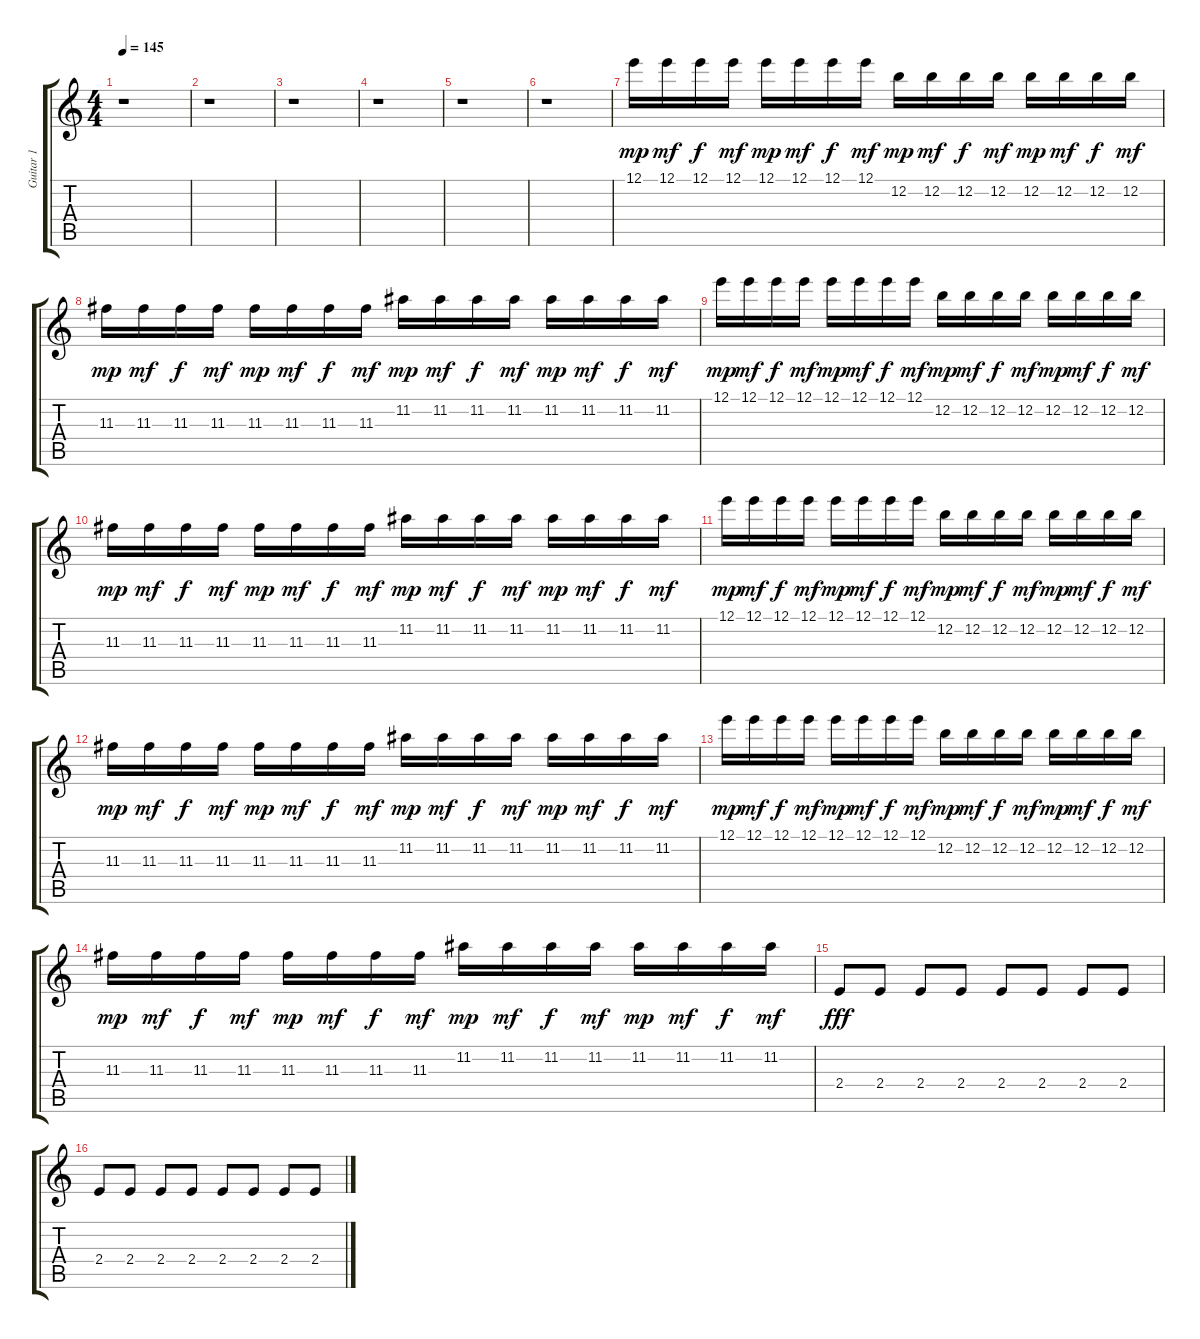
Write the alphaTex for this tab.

\track ("Guitar 1" "Guitar 1") {instrument overdrivenguitar}
\staff {score tabs}
\tuning (E4 B3 G3 D3 A2 E2) {hide}
\ts (4 4)
\tempo 145
\clef g2
\ks c
r.1{dy fff} |
r.1 |
r.1 |
r.1 |
r.1 |
r.1 |
12.1.16{dy mp} 12.1.16{dy mf} 12.1.16{dy f} 12.1.16{dy mf} 12.1.16{dy mp} 12.1.16{dy mf} 12.1.16{dy f} 12.1.16{dy mf} 12.2.16{dy mp} 12.2.16{dy mf} 12.2.16{dy f} 12.2.16{dy mf} 12.2.16{dy mp} 12.2.16{dy mf} 12.2.16{dy f} 12.2.16{dy mf} |
11.3.16{dy mp} 11.3.16{dy mf} 11.3.16{dy f} 11.3.16{dy mf} 11.3.16{dy mp} 11.3.16{dy mf} 11.3.16{dy f} 11.3.16{dy mf} 11.2.16{dy mp} 11.2.16{dy mf} 11.2.16{dy f} 11.2.16{dy mf} 11.2.16{dy mp} 11.2.16{dy mf} 11.2.16{dy f} 11.2.16{dy mf} |
12.1.16{dy mp} 12.1.16{dy mf} 12.1.16{dy f} 12.1.16{dy mf} 12.1.16{dy mp} 12.1.16{dy mf} 12.1.16{dy f} 12.1.16{dy mf} 12.2.16{dy mp} 12.2.16{dy mf} 12.2.16{dy f} 12.2.16{dy mf} 12.2.16{dy mp} 12.2.16{dy mf} 12.2.16{dy f} 12.2.16{dy mf} |
11.3.16{dy mp} 11.3.16{dy mf} 11.3.16{dy f} 11.3.16{dy mf} 11.3.16{dy mp} 11.3.16{dy mf} 11.3.16{dy f} 11.3.16{dy mf} 11.2.16{dy mp} 11.2.16{dy mf} 11.2.16{dy f} 11.2.16{dy mf} 11.2.16{dy mp} 11.2.16{dy mf} 11.2.16{dy f} 11.2.16{dy mf} |
12.1.16{dy mp} 12.1.16{dy mf} 12.1.16{dy f} 12.1.16{dy mf} 12.1.16{dy mp} 12.1.16{dy mf} 12.1.16{dy f} 12.1.16{dy mf} 12.2.16{dy mp} 12.2.16{dy mf} 12.2.16{dy f} 12.2.16{dy mf} 12.2.16{dy mp} 12.2.16{dy mf} 12.2.16{dy f} 12.2.16{dy mf} |
11.3.16{dy mp} 11.3.16{dy mf} 11.3.16{dy f} 11.3.16{dy mf} 11.3.16{dy mp} 11.3.16{dy mf} 11.3.16{dy f} 11.3.16{dy mf} 11.2.16{dy mp} 11.2.16{dy mf} 11.2.16{dy f} 11.2.16{dy mf} 11.2.16{dy mp} 11.2.16{dy mf} 11.2.16{dy f} 11.2.16{dy mf} |
12.1.16{dy mp} 12.1.16{dy mf} 12.1.16{dy f} 12.1.16{dy mf} 12.1.16{dy mp} 12.1.16{dy mf} 12.1.16{dy f} 12.1.16{dy mf} 12.2.16{dy mp} 12.2.16{dy mf} 12.2.16{dy f} 12.2.16{dy mf} 12.2.16{dy mp} 12.2.16{dy mf} 12.2.16{dy f} 12.2.16{dy mf} |
11.3.16{dy mp} 11.3.16{dy mf} 11.3.16{dy f} 11.3.16{dy mf} 11.3.16{dy mp} 11.3.16{dy mf} 11.3.16{dy f} 11.3.16{dy mf} 11.2.16{dy mp} 11.2.16{dy mf} 11.2.16{dy f} 11.2.16{dy mf} 11.2.16{dy mp} 11.2.16{dy mf} 11.2.16{dy f} 11.2.16{dy mf} |
2.4.8{dy fff} 2.4.8 2.4.8 2.4.8 2.4.8 2.4.8 2.4.8 2.4.8 |
2.4.8 2.4.8 2.4.8 2.4.8 2.4.8 2.4.8 2.4.8 2.4.8
